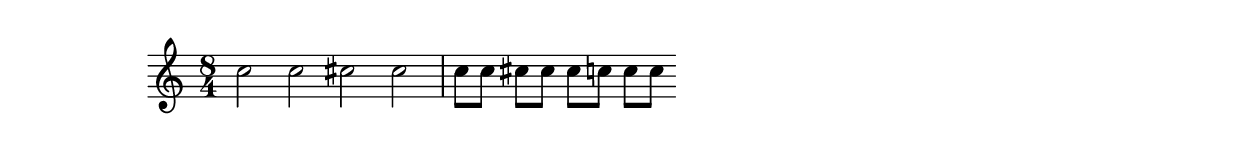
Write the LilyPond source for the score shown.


\version "2.4.0"

\header {
texidoc = "Accidentals sticking out to the left
of a note will take a little more space, but only if the spacing is tight." 
}

\score {  \relative c'' {
    \time 8/4
    c2 c2 cis2 cis2 |
    c8 c8 cis8 cis8 cis c c c]
}
\layout { raggedright = ##t}

}


